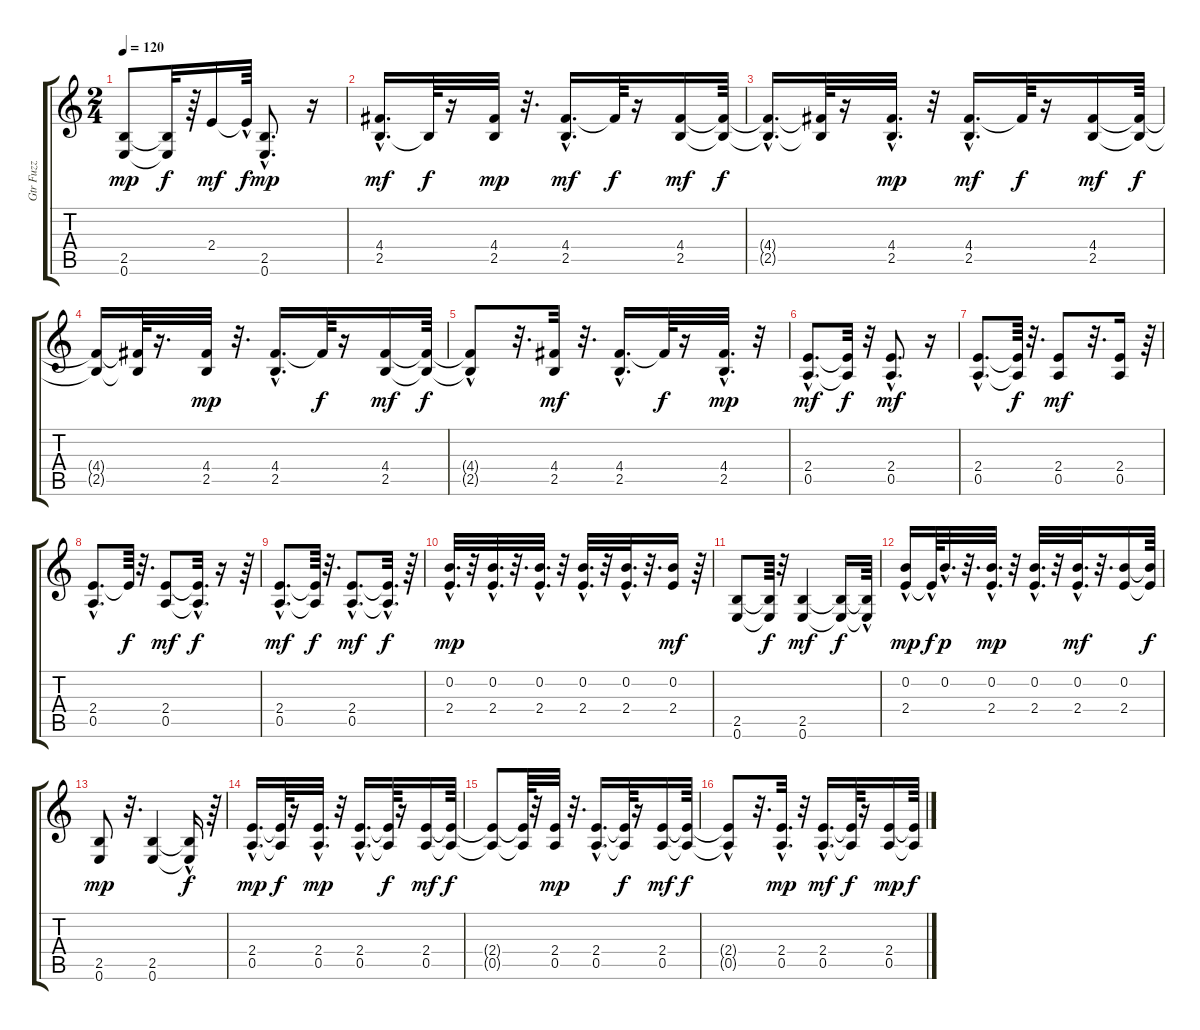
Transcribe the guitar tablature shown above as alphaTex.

\track ("Gtr Fuzz" "Gtr Fuzz") {instrument electricguitarjazz}
\staff {score tabs}
\tuning (E4 B3 G3 D3 A2 E2) {hide}
\ts (2 4)
\tempo 120
\clef g2
\ks c
(2.5 0.6).8{dy mp} (2.5{t} 0.6{t}).32{dy f} r.64 2.4.16{dy mf} 2.4{hac t}.64{dy f} (2.5{hac} 0.6{hac}).8{d dy mp} r.16 |
(4.4{hac} 2.5{hac}).16{d dy mf} 2.5{t}.64{dy f} r.16 (4.4 2.5).32{dy mp} r.32{d} (4.4{hac} 2.5{hac}).16{d dy mf} 4.4{t}.64{dy f} r.16 (4.4 2.5).16{dy mf} (4.4{t} 2.5{t}).64{dy f} |
(4.4{hac t} 2.5{hac t}).16{d} (4.4{t} 2.5{t}).64 r.16 (4.4{hac} 2.5{hac}).32{d dy mp} r.32 (4.4{hac} 2.5{hac}).16{d dy mf} 4.4{t}.64{dy f} r.16 (4.4 2.5).16{dy mf} (4.4{t} 2.5{t}).64{dy f} |
(4.4{t} 2.5{t}).16 (4.4{t} 2.5{t}).64 r.16{d} (4.4 2.5).32{dy mp} r.32{d} (4.4{hac} 2.5{hac}).16{d} 4.4{t}.64{dy f} r.16 (4.4 2.5).16{dy mf} (4.4{t} 2.5{t}).64{dy f} |
(4.4{t} 2.5{hac t}).8 r.32{d} (4.4 2.5).32{dy mf} r.32{d} (4.4{hac} 2.5{hac}).16{d} 4.4{t}.64{dy f} r.16 (4.4{hac} 2.5{hac}).32{d dy mp} r.32 |
(2.4{hac} 0.5{hac}).8{d dy mf} (2.4{t} 0.5{t}).32{dy f} r.32 (2.4{hac} 0.5{hac}).8{d dy mf} r.16 |
(2.4{hac} 0.5{hac}).8{d} (2.4{t} 0.5{t}).64{dy f} r.32{d} (2.4 0.5).8{dy mf} r.32{d} (2.4 0.5).16 r.64 |
(2.4{hac} 0.5{hac}).8{d} 2.4{t}.64{dy f} r.32{d} (2.4 0.5).8{dy mf} (2.4{hac t} 0.5{hac t}).32{d dy f} r.16 r.64 |
(2.4{hac} 0.5{hac}).8{d dy mf} (2.4{t} 0.5{t}).64{dy f} r.32{d} (2.4{hac} 0.5{hac}).8{d dy mf} (2.4{t} 0.5{hac t}).32{d dy f} r.64 |
(0.2 2.4{hac}).32{d dy mp} r.32 (0.2 2.4{hac}).32{d} r.32{d} (0.2 2.4{hac}).32{d} r.32 (0.2{hac} 2.4{hac}).32{d} r.32 (0.2{hac} 2.4).32{d} r.32{d} (0.2 2.4).16{dy mf} r.64 |
(2.5 0.6).8 (2.5{t} 0.6{t}).64{dy f} r.32 (2.5 0.6).4{dy mf} (2.5{t} 0.6{t}).16{dy f} (2.5{hac t} 0.6{t}).64 |
(0.2{hac} 2.4).16{dy mp} 2.4{hac t}.64{dy f} 0.2{hac}.32{d dy p} r.32{d} (0.2 2.4{hac}).32{d dy mp} r.32 (0.2{hac} 2.4{hac}).32{d} r.32 (0.2{hac} 2.4{hac}).32{d dy mf} r.32{d} (0.2 2.4).16 (0.2{t} 2.4{t}).64{dy f} |
(2.5 0.6).8{dy mp} r.32{d} (2.5 0.6).4 (2.5{hac t} 0.6{t}).16{dy f} r.64 |
(2.4{hac} 0.5{hac}).16{d dy mp} (2.4{t} 0.5{t}).64{dy f} r.16 (2.4{hac} 0.5).32{d dy mp} r.32 (2.4{hac} 0.5{hac}).16{d} (2.4{t} 0.5{t}).64{dy f} r.16 (2.4 0.5).16{dy mf} (2.4{t} 0.5{t}).64{dy f} |
(2.4{t} 0.5{t}).8 (2.4{t} 0.5{t}).64 r.32 (2.4 0.5).32{dy mp} r.32{d} (2.4{hac} 0.5{hac}).16{d} (2.4{t} 0.5{t}).64{dy f} r.16 (2.4 0.5).16{dy mf} (2.4{t} 0.5{t}).64{dy f} |
(2.4{hac t} 0.5{t}).8 r.32{d} (2.4 0.5{hac}).32{d dy mp} r.32 (2.4{hac} 0.5{hac}).16{d dy mf} (2.4{t} 0.5{t}).64{dy f} r.16 (2.4 0.5).16{dy mp} (2.4{t} 0.5{t}).64{dy f}
